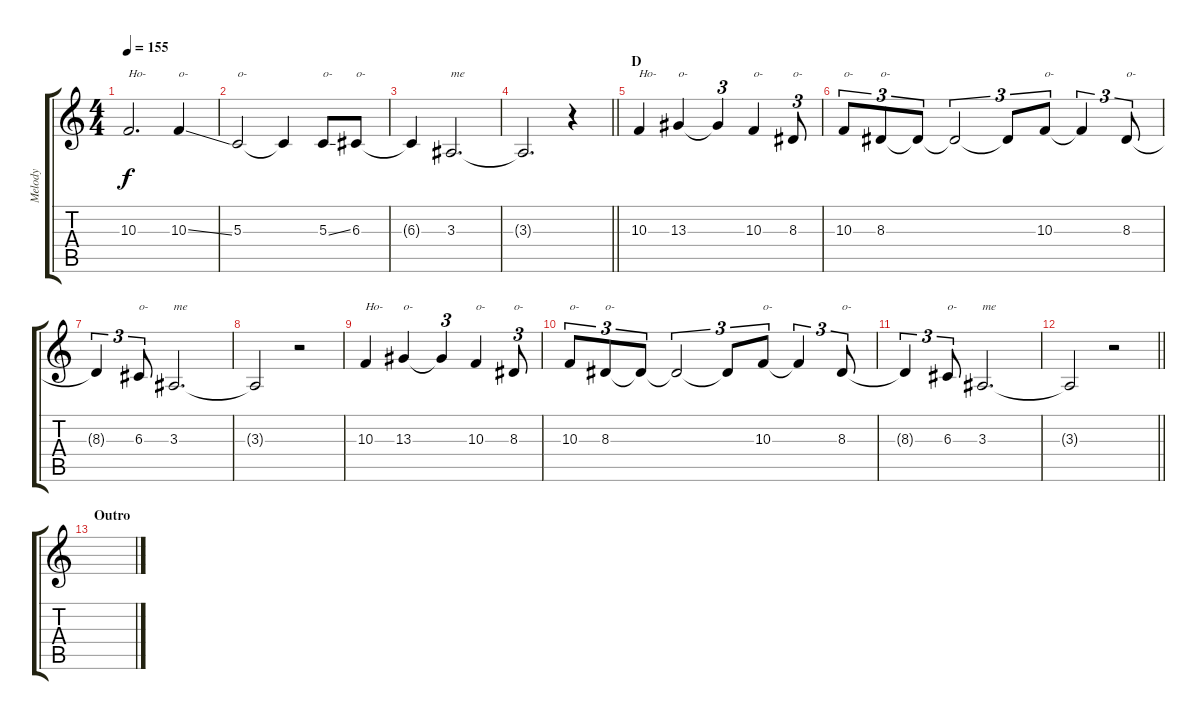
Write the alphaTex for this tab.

\track ("Melody" "Melody") {instrument tenorsax}
\staff {score tabs}
\tuning (E4 B3 G3 D3 A2 E2) {hide}
\ts (4 4)
\tempo 155
\clef g2
\ks c
10.3.2{d txt "Ho-" dy f} 10.3{ss}.4{txt "o-"} |
5.3.2{txt "o-"} 5.3{t}.4 5.3{ss}.8{txt "o-"} 6.3.8{txt "o-"} |
6.3{t}.4 3.3.2{d txt "me"} |
\barLineRight lightlight
3.3{t}.2{d} r.4 |
\section ("" "D")
10.3.4{txt "Ho-"} 13.3.4{txt "o-"} 13.3{t}.4{tu (3 2)} 10.3.4{txt "o-"} 8.3.8{tu (3 2) txt "o-"} |
10.3.8{tu (3 2) txt "o-"} 8.3.8{tu (3 2) txt "o-"} 8.3{t}.8{tu (3 2)} 8.3{t}.2{tu (3 2)} 8.3{t}.8{tu (3 2)} 10.3.8{tu (3 2) txt "o-"} 10.3{t}.4{tu (3 2)} 8.3.8{tu (3 2) txt "o-"} |
8.3{t}.4{tu (3 2)} 6.3.8{tu (3 2) txt "o-"} 3.3.2{d txt "me"} |
3.3{t}.2 r.2 |
10.3.4{txt "Ho-"} 13.3.4{txt "o-"} 13.3{t}.4{tu (3 2)} 10.3.4{txt "o-"} 8.3.8{tu (3 2) txt "o-"} |
10.3.8{tu (3 2) txt "o-"} 8.3.8{tu (3 2) txt "o-"} 8.3{t}.8{tu (3 2)} 8.3{t}.2{tu (3 2)} 8.3{t}.8{tu (3 2)} 10.3.8{tu (3 2) txt "o-"} 10.3{t}.4{tu (3 2)} 8.3.8{tu (3 2) txt "o-"} |
8.3{t}.4{tu (3 2)} 6.3.8{tu (3 2) txt "o-"} 3.3.2{d txt "me"} |
\barLineRight lightlight
3.3{t}.2 r.2 |
\section ("" "Outro")
